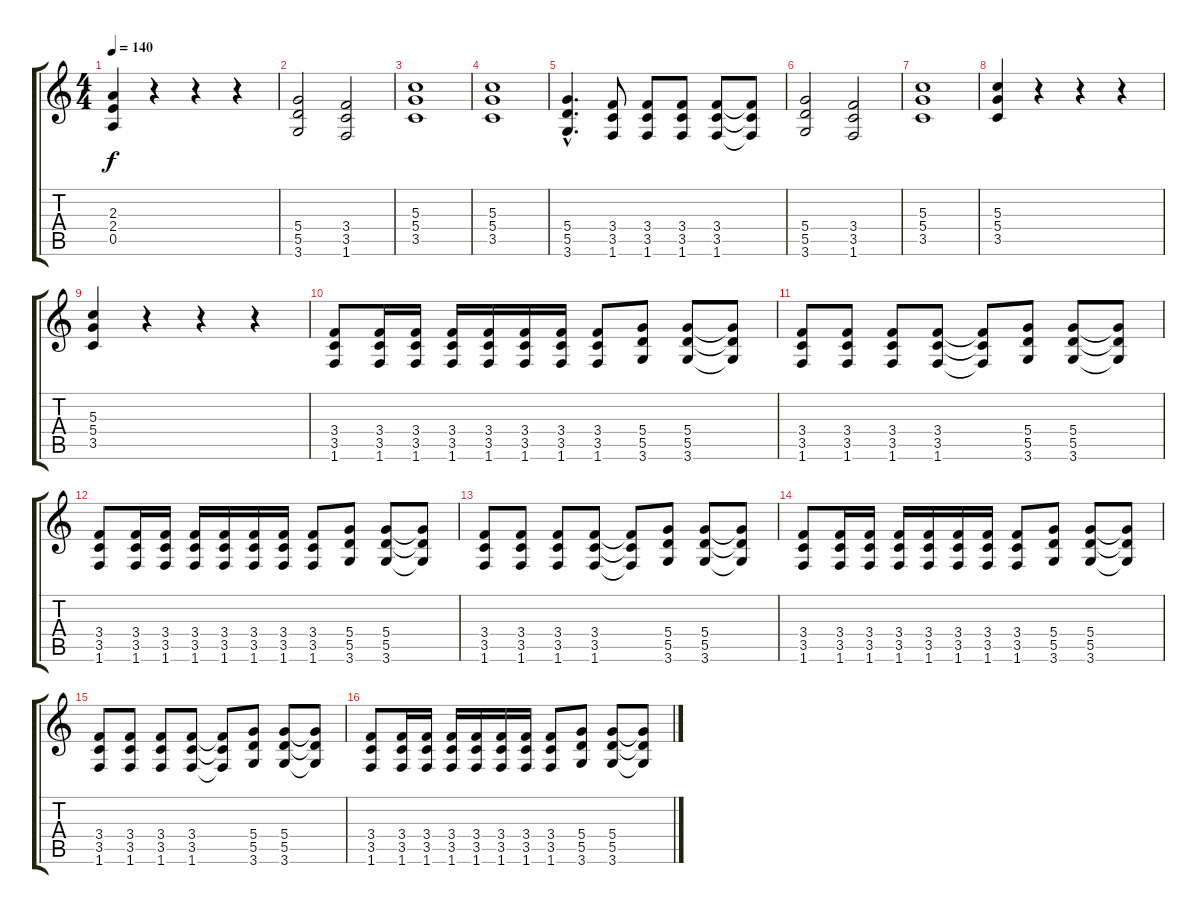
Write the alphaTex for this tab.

\track "" {instrument overdrivenguitar}
\staff {score tabs}
\tuning (E4 B3 G3 D3 A2 E2) {hide}
\ts (4 4)
\tempo 140
\clef g2
\ks c
(2.3 2.4 0.5).4{dy f} r.4 r.4 r.4 |
(5.4 5.5 3.6).2 (3.4 3.5 1.6).2 |
(5.3 5.4 3.5).1 |
(5.3 5.4 3.5).1 |
(5.4{hac} 5.5{hac} 3.6{hac}).4{d} (3.4 3.5 1.6).8 (3.4 3.5 1.6).8 (3.4 3.5 1.6).8 (3.4 3.5 1.6).8 (3.4{t} 3.5{t} 1.6{t}).8 |
(5.4 5.5 3.6).2 (3.4 3.5 1.6).2 |
(5.3 5.4 3.5).1 |
(5.3 5.4 3.5).4 r.4 r.4 r.4 |
(5.3 5.4 3.5).4 r.4 r.4 r.4 |
(3.4 3.5 1.6).8 (3.4 3.5 1.6).16 (3.4 3.5 1.6).16 (3.4 3.5 1.6).16 (3.4 3.5 1.6).16 (3.4 3.5 1.6).16 (3.4 3.5 1.6).16 (3.4 3.5 1.6).8 (5.4 5.5 3.6).8 (5.4 5.5 3.6).8 (5.4{t} 5.5{t} 3.6{t}).8 |
(3.4 3.5 1.6).8 (3.4 3.5 1.6).8 (3.4 3.5 1.6).8 (3.4 3.5 1.6).8 (3.4{t} 3.5{t} 1.6{t}).8 (5.4 5.5 3.6).8 (5.4 5.5 3.6).8 (5.4{t} 5.5{t} 3.6{t}).8 |
(3.4 3.5 1.6).8 (3.4 3.5 1.6).16 (3.4 3.5 1.6).16 (3.4 3.5 1.6).16 (3.4 3.5 1.6).16 (3.4 3.5 1.6).16 (3.4 3.5 1.6).16 (3.4 3.5 1.6).8 (5.4 5.5 3.6).8 (5.4 5.5 3.6).8 (5.4{t} 5.5{t} 3.6{t}).8 |
(3.4 3.5 1.6).8 (3.4 3.5 1.6).8 (3.4 3.5 1.6).8 (3.4 3.5 1.6).8 (3.4{t} 3.5{t} 1.6{t}).8 (5.4 5.5 3.6).8 (5.4 5.5 3.6).8 (5.4{t} 5.5{t} 3.6{t}).8 |
(3.4 3.5 1.6).8 (3.4 3.5 1.6).16 (3.4 3.5 1.6).16 (3.4 3.5 1.6).16 (3.4 3.5 1.6).16 (3.4 3.5 1.6).16 (3.4 3.5 1.6).16 (3.4 3.5 1.6).8 (5.4 5.5 3.6).8 (5.4 5.5 3.6).8 (5.4{t} 5.5{t} 3.6{t}).8 |
(3.4 3.5 1.6).8 (3.4 3.5 1.6).8 (3.4 3.5 1.6).8 (3.4 3.5 1.6).8 (3.4{t} 3.5{t} 1.6{t}).8 (5.4 5.5 3.6).8 (5.4 5.5 3.6).8 (5.4{t} 5.5{t} 3.6{t}).8 |
(3.4 3.5 1.6).8 (3.4 3.5 1.6).16 (3.4 3.5 1.6).16 (3.4 3.5 1.6).16 (3.4 3.5 1.6).16 (3.4 3.5 1.6).16 (3.4 3.5 1.6).16 (3.4 3.5 1.6).8 (5.4 5.5 3.6).8 (5.4 5.5 3.6).8 (5.4{t} 5.5{t} 3.6{t}).8
